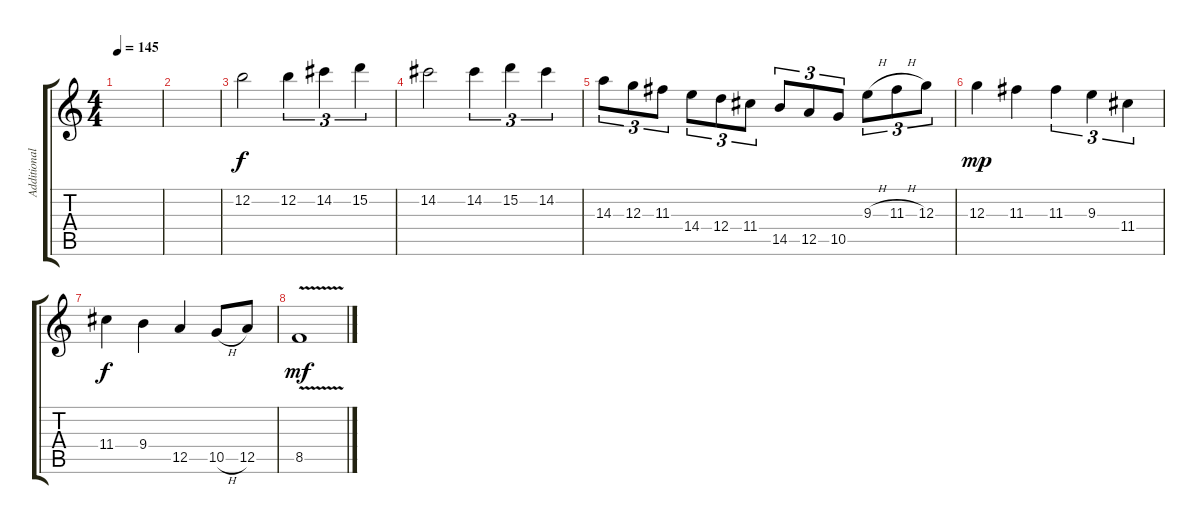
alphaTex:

\track ("Additional Guitar" "Additional") {instrument distortionguitar}
\staff {score tabs}
\tuning (E4 B3 G3 D3 A2 E2) {hide}
\ts (4 4)
\tempo 145
\clef g2
\ks c
|
|
12.2.2 12.2.4{tu (3 2)} 14.2.4{tu (3 2)} 15.2.4{tu (3 2)} |
14.2.2 14.2.4{tu (3 2)} 15.2.4{tu (3 2)} 14.2.4{tu (3 2)} |
14.3.8{tu (3 2)} 12.3.8{tu (3 2)} 11.3.8{tu (3 2)} 14.4.8{tu (3 2)} 12.4.8{tu (3 2)} 11.4.8{tu (3 2)} 14.5.8{tu (3 2)} 12.5.8{tu (3 2)} 10.5.8{tu (3 2)} 9.3{h}.8{tu (3 2)} 11.3{h}.8{tu (3 2)} 12.3.8{tu (3 2)} |
12.3.4{dy mp} 11.3.4 11.3.4{tu (3 2)} 9.3.4{tu (3 2)} 11.4.4{tu (3 2)} |
11.4.4{dy f} 9.4.4 12.5.4 10.5{h}.8 12.5.8 |
8.5{v}.1{dy mf}
